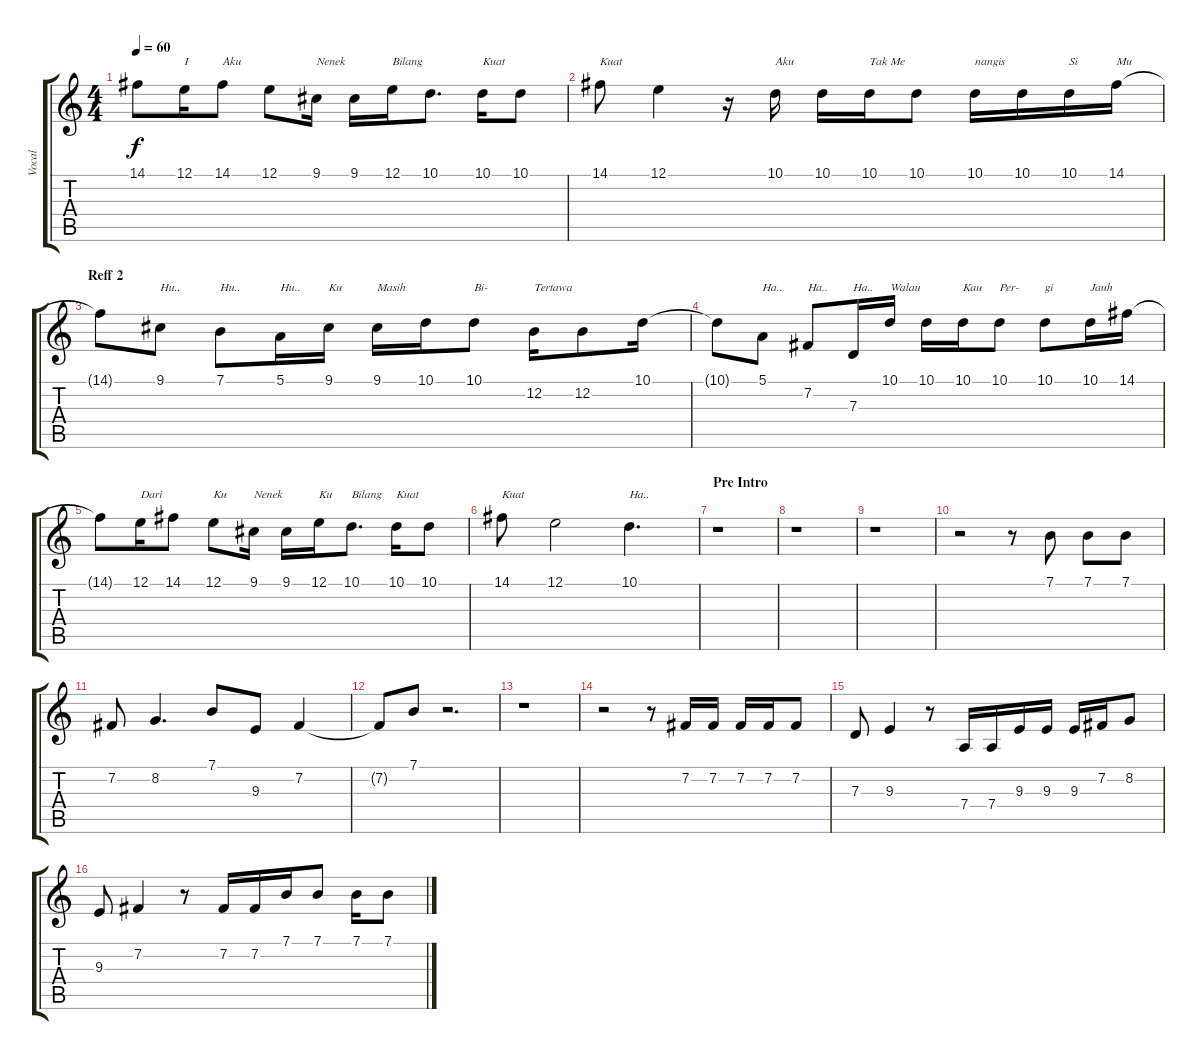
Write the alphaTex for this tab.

\track ("Vocal" "Vocal") {instrument lead1square}
\staff {score tabs}
\tuning (E4 B3 G3 D3 A2 E2) {hide}
\ts (4 4)
\tempo 60
\clef g2
\ks c
14.1{t}.8{dy f} 12.1.16{txt "I"} 14.1.8{txt "Aku"} 12.1.8 9.1.16{txt "Nenek"} 9.1.16 12.1.16{txt "Bilang"} 10.1.8{d} 10.1.16{txt "Kuat"} 10.1.8 |
14.1.8{txt "Kuat"} 12.1.4 r.16 10.1.16{txt "Aku"} 10.1.16 10.1.16{txt "Tak Me"} 10.1.8 10.1.16{txt "nangis"} 10.1.16 10.1.16{txt "Si"} 14.1.16{txt "Mu"} |
\section ("" "Reff 2")
14.1{t}.8 9.1.8{txt "Hu.."} 7.1.8{txt "Hu.."} 5.1.16{txt "Hu.."} 9.1.16{txt "Ku"} 9.1.16{txt "Masih"} 10.1.16 10.1.8{txt "Bi-"} 12.2.16{txt "Tertawa"} 12.2.8 10.1.16 |
10.1{t}.8 5.1.8{txt "Ha.."} 7.2.8{txt "Ha.."} 7.3.16{txt "Ha.."} 10.1.16{txt "Walau"} 10.1.16 10.1.16{txt "Kau"} 10.1.8{txt "Per-"} 10.1.8{txt "gi"} 10.1.16{txt "Jauh"} 14.1.16 |
14.1{t}.8 12.1.16{txt "Dari"} 14.1.8 12.1.8{txt "Ku"} 9.1.16{txt "Nenek"} 9.1.16 12.1.16{txt "Ku"} 10.1.8{d txt "Bilang"} 10.1.16{txt "Kuat"} 10.1.8 |
14.1.8{txt "Kuat"} 12.1.2 10.1.4{d txt "Ha.."} |
\section ("" "Pre Intro")
r.1 |
r.1 |
r.1 |
r.2 r.8 7.1.8 7.1.8 7.1.8 |
7.2.8 8.2.4{d} 7.1.8 9.3.8 7.2.4 |
7.2{t}.8 7.1.8 r.2{d} |
r.1 |
r.2 r.8 7.2.16 7.2.16 7.2.16 7.2.16 7.2.8 |
7.3.8 9.3.4 r.8 7.4.16 7.4.16 9.3.16 9.3.16 9.3.16 7.2.16 8.2.8 |
9.3.8 7.2.4 r.8 7.2.16 7.2.16 7.1.16 7.1.8 7.1.16 7.1.8
